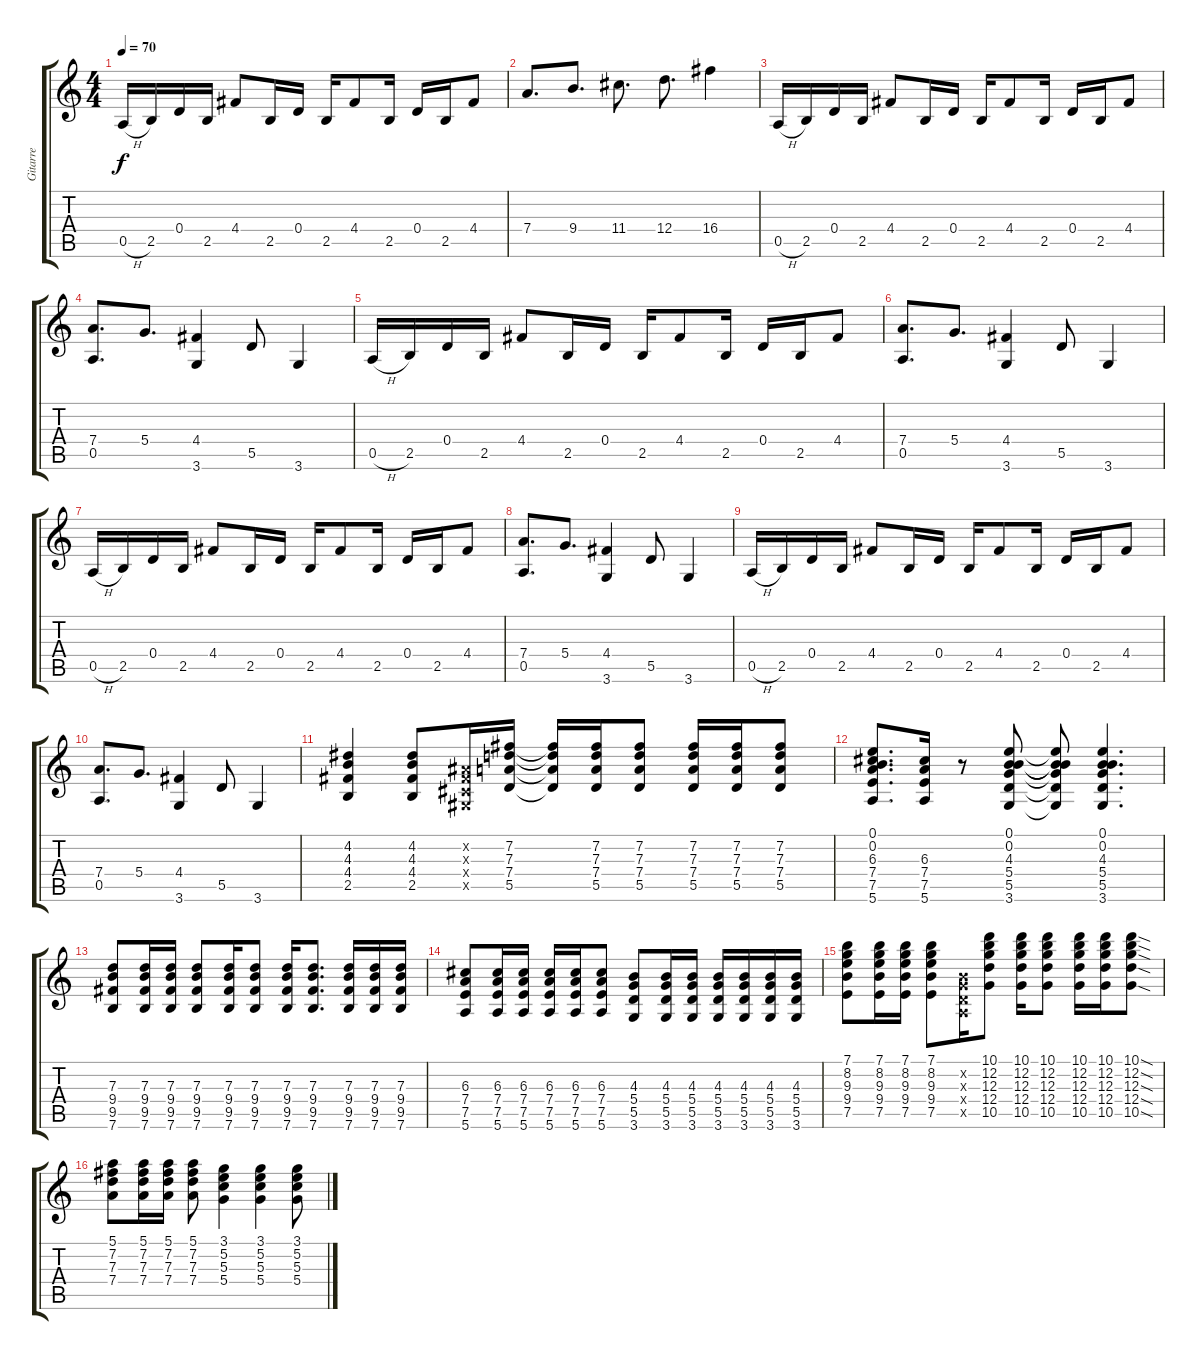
\track ("Gitarre" "Gitarre") {instrument distortionguitar}
\staff {score tabs}
\tuning (E4 B3 G3 D3 A2 E2) {hide}
\ts (4 4)
\tempo 70
\clef g2
\ks c
0.5{h}.16{dy f} 2.5.16 0.4.16 2.5.16 4.4.8 2.5.16 0.4.16 2.5.16 4.4.8 2.5.16 0.4.16 2.5.16 4.4.8 |
7.4.8{d} 9.4.8{d} 11.4.8{d} 12.4.8{d} 16.4.4 |
0.5{h}.16 2.5.16 0.4.16 2.5.16 4.4.8 2.5.16 0.4.16 2.5.16 4.4.8 2.5.16 0.4.16 2.5.16 4.4.8 |
(7.4 0.5).8{d} 5.4.8{d} (4.4 3.6).4 5.5.8 3.6.4 |
0.5{h}.16 2.5.16 0.4.16 2.5.16 4.4.8 2.5.16 0.4.16 2.5.16 4.4.8 2.5.16 0.4.16 2.5.16 4.4.8 |
(7.4 0.5).8{d} 5.4.8{d} (4.4 3.6).4 5.5.8 3.6.4 |
0.5{h}.16 2.5.16 0.4.16 2.5.16 4.4.8 2.5.16 0.4.16 2.5.16 4.4.8 2.5.16 0.4.16 2.5.16 4.4.8 |
(7.4 0.5).8{d} 5.4.8{d} (4.4 3.6).4 5.5.8 3.6.4 |
0.5{h}.16 2.5.16 0.4.16 2.5.16 4.4.8 2.5.16 0.4.16 2.5.16 4.4.8 2.5.16 0.4.16 2.5.16 4.4.8 |
(7.4 0.5).8{d} 5.4.8{d} (4.4 3.6).4 5.5.8 3.6.4 |
(4.2 4.3 4.4 2.5).4{instrument electricguitarclean} (4.2 4.3 4.4 2.5).8 (-1.2{x} -1.3{x} -1.4{x} -1.5{x}).16 (7.2 7.3 7.4 5.5).16 (7.2{t} 7.3{t} 7.4{t} 5.5{t}).16 (7.2 7.3 7.4 5.5).16 (7.2 7.3 7.4 5.5).8 (7.2 7.3 7.4 5.5).16 (7.2 7.3 7.4 5.5).16 (7.2 7.3 7.4 5.5).8 |
(0.1 0.2 6.3 7.4 7.5 5.6).8{d} (6.3 7.4 7.5 5.6).16 r.8 (0.1 0.2 4.3 5.4 5.5 3.6).8 (0.1{t} 0.2{t} 4.3{t} 5.4{t} 5.5{t} 3.6{t}).8 (0.1 0.2 4.3 5.4 5.5 3.6).4{d} |
(7.3 9.4 9.5 7.6).8 (7.3 9.4 9.5 7.6).16 (7.3 9.4 9.5 7.6).16 (7.3 9.4 9.5 7.6).8 (7.3 9.4 9.5 7.6).16 (7.3 9.4 9.5 7.6).8 (7.3 9.4 9.5 7.6).16 (7.3 9.4 9.5 7.6).8{d} (7.3 9.4 9.5 7.6).16 (7.3 9.4 9.5 7.6).16 (7.3 9.4 9.5 7.6).16 |
(6.3 7.4 7.5 5.6).8 (6.3 7.4 7.5 5.6).16 (6.3 7.4 7.5 5.6).16 (6.3 7.4 7.5 5.6).16 (6.3 7.4 7.5 5.6).16 (6.3 7.4 7.5 5.6).8 (4.3 5.4 5.5 3.6).8 (4.3 5.4 5.5 3.6).16 (4.3 5.4 5.5 3.6).16 (4.3 5.4 5.5 3.6).16 (4.3 5.4 5.5 3.6).16 (4.3 5.4 5.5 3.6).16 (4.3 5.4 5.5 3.6).16 |
(7.1 8.2 9.3 9.4 7.5).8{instrument electricguitarclean} (7.1 8.2 9.3 9.4 7.5).16 (7.1 8.2 9.3 9.4 7.5).16 (7.1 8.2 9.3 9.4 7.5).8 (0.2{x} 0.3{x} 0.4{x} 0.5{x}).16 (10.1 12.2 12.3 12.4 10.5).8 (10.1 12.2 12.3 12.4 10.5).16 (10.1 12.2 12.3 12.4 10.5).8 (10.1 12.2 12.3 12.4 10.5).16 (10.1 12.2 12.3 12.4 10.5).16 (10.1{sod} 12.2{sod} 12.3{sod} 12.4{sod} 10.5{sod}).8 |
(5.1 7.2 7.3 7.4).8 (5.1 7.2 7.3 7.4).16 (5.1 7.2 7.3 7.4).16 (5.1 7.2 7.3 7.4).8 (3.1 5.2 5.3 5.4).4 (3.1 5.2 5.3 5.4).4 (3.1 5.2 5.3 5.4).8
